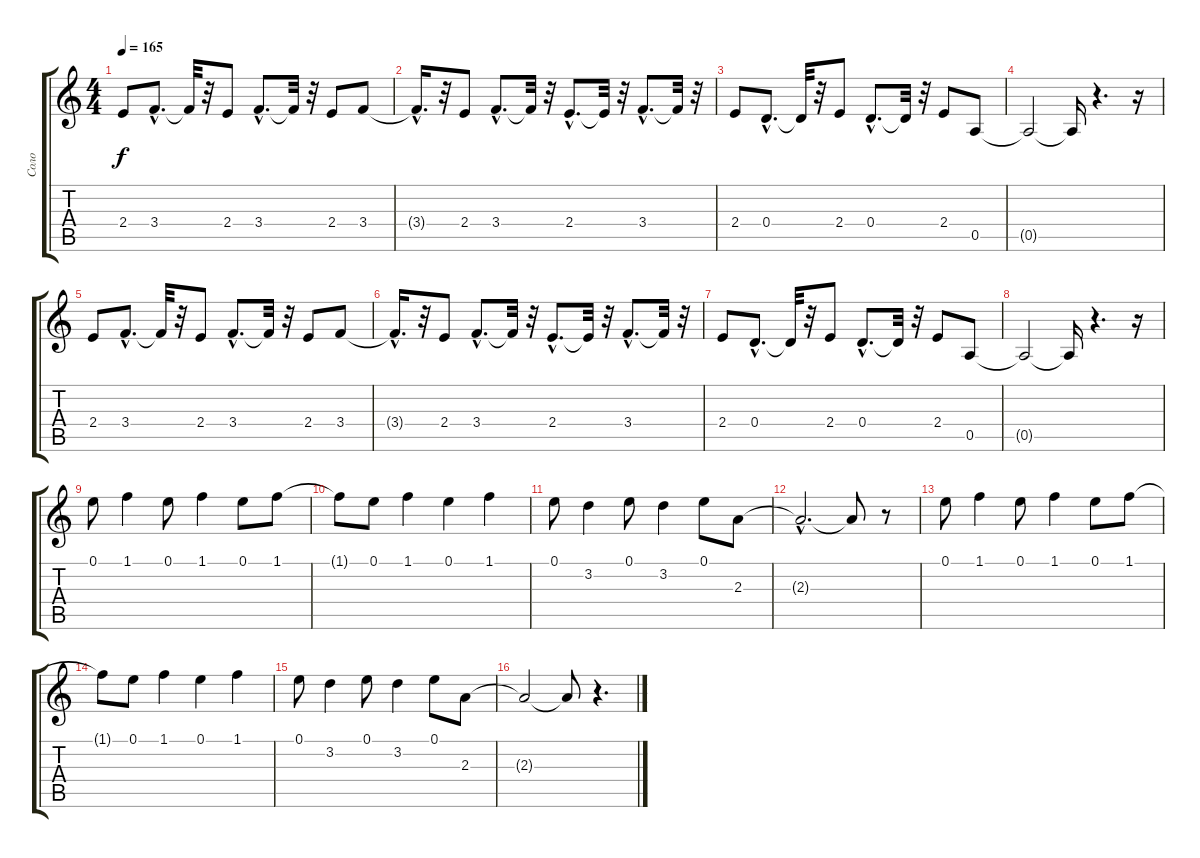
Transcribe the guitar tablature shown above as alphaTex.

\track ("Соло" "Соло") {instrument distortionguitar}
\staff {score tabs}
\tuning (E4 B3 G3 D3 A2 E2) {hide}
\ts (4 4)
\tempo 165
\clef g2
\ks c
2.4.8{dy f} 3.4{hac}.8{d} 3.4{t}.32 r.32 2.4.8 3.4{hac}.8{d} 3.4{t}.32 r.32 2.4.8 3.4.8 |
3.4{hac t}.16{d} r.32 2.4.8 3.4{hac}.8{d} 3.4{t}.32 r.32 2.4{hac}.8{d} 2.4{t}.32 r.32 3.4{hac}.8{d} 3.4{t}.32 r.32 |
2.4.8 0.4{hac}.8{d} 0.4{t}.32 r.32 2.4.8 0.4{hac}.8{d} 0.4{t}.32 r.32 2.4.8 0.5.8 |
0.5{t}.2 0.5{t}.16 r.4{d} r.16 |
2.4.8 3.4{hac}.8{d} 3.4{t}.32 r.32 2.4.8 3.4{hac}.8{d} 3.4{t}.32 r.32 2.4.8 3.4.8 |
3.4{hac t}.16{d} r.32 2.4.8 3.4{hac}.8{d} 3.4{t}.32 r.32 2.4{hac}.8{d} 2.4{t}.32 r.32 3.4{hac}.8{d} 3.4{t}.32 r.32 |
2.4.8 0.4{hac}.8{d} 0.4{t}.32 r.32 2.4.8 0.4{hac}.8{d} 0.4{t}.32 r.32 2.4.8 0.5.8 |
0.5{t}.2 0.5{t}.16 r.4{d} r.16 |
0.1.8 1.1.4 0.1.8 1.1.4 0.1.8 1.1.8 |
1.1{t}.8 0.1.8 1.1.4 0.1.4 1.1.4 |
0.1.8 3.2.4 0.1.8 3.2.4 0.1.8 2.3.8 |
2.3{hac t}.2{d} 2.3{t}.8 r.8 |
0.1.8 1.1.4 0.1.8 1.1.4 0.1.8 1.1.8 |
1.1{t}.8 0.1.8 1.1.4 0.1.4 1.1.4 |
0.1.8 3.2.4 0.1.8 3.2.4 0.1.8 2.3.8 |
2.3{t}.2 2.3{t}.8 r.4{d}
